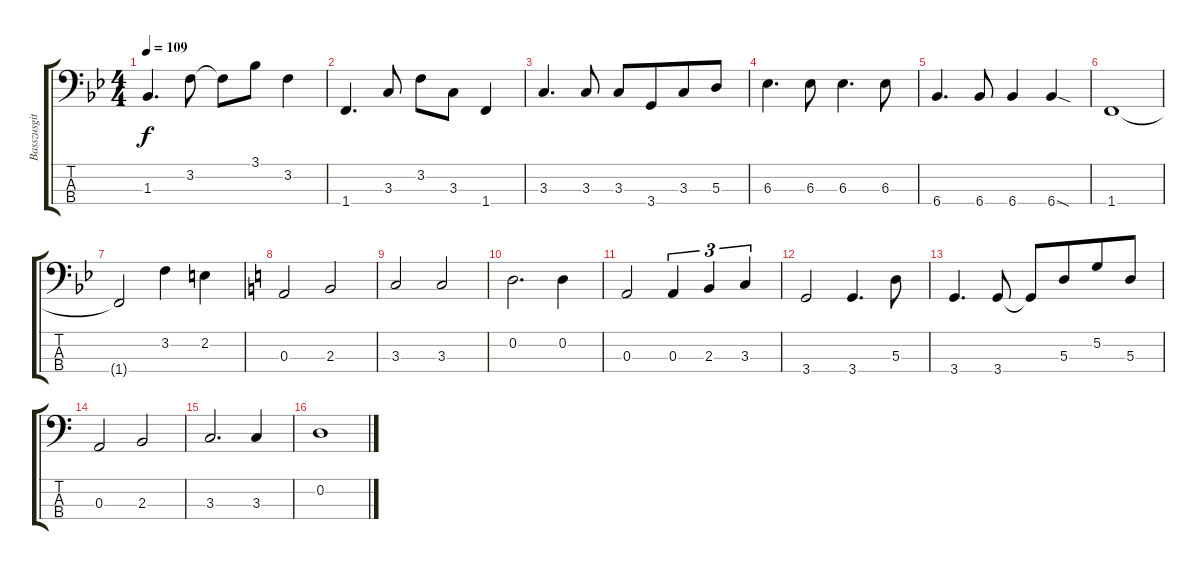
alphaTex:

\track ("Basszusgitár (Roger Glover)" "Basszusgit") {instrument electricbassfinger}
\staff {score tabs}
\tuning (G2 D2 A1 E1) {hide}
\ts (4 4)
\tempo 109
\clef f4
\ks bb
1.3.4{d dy f} 3.2.8 3.2{t}.8 3.1.8 3.2.4 |
1.4.4{d} 3.3.8 3.2.8 3.3.8 1.4.4 |
3.3.4{d} 3.3.8 3.3.8 3.4.8{beam merge} 3.3.8 5.3.8 |
6.3.4{d} 6.3.8 6.3.4{d} 6.3.8 |
6.4.4{d} 6.4.8 6.4.4 6.4{sod}.4 |
1.4.1 |
1.4{t}.2 3.2.4 2.2.4 |
\ks c
0.3.2 2.3.2 |
3.3.2 3.3.2 |
0.2.2{d} 0.2.4 |
0.3.2 0.3.4{tu (3 2)} 2.3.4{tu (3 2)} 3.3.4{tu (3 2)} |
3.4.2 3.4.4{d} 5.3.8 |
3.4.4{d} 3.4.8 3.4{t}.8 5.3.8{beam merge} 5.2.8 5.3.8 |
0.3.2 2.3.2 |
3.3.2{d} 3.3.4 |
0.2.1
